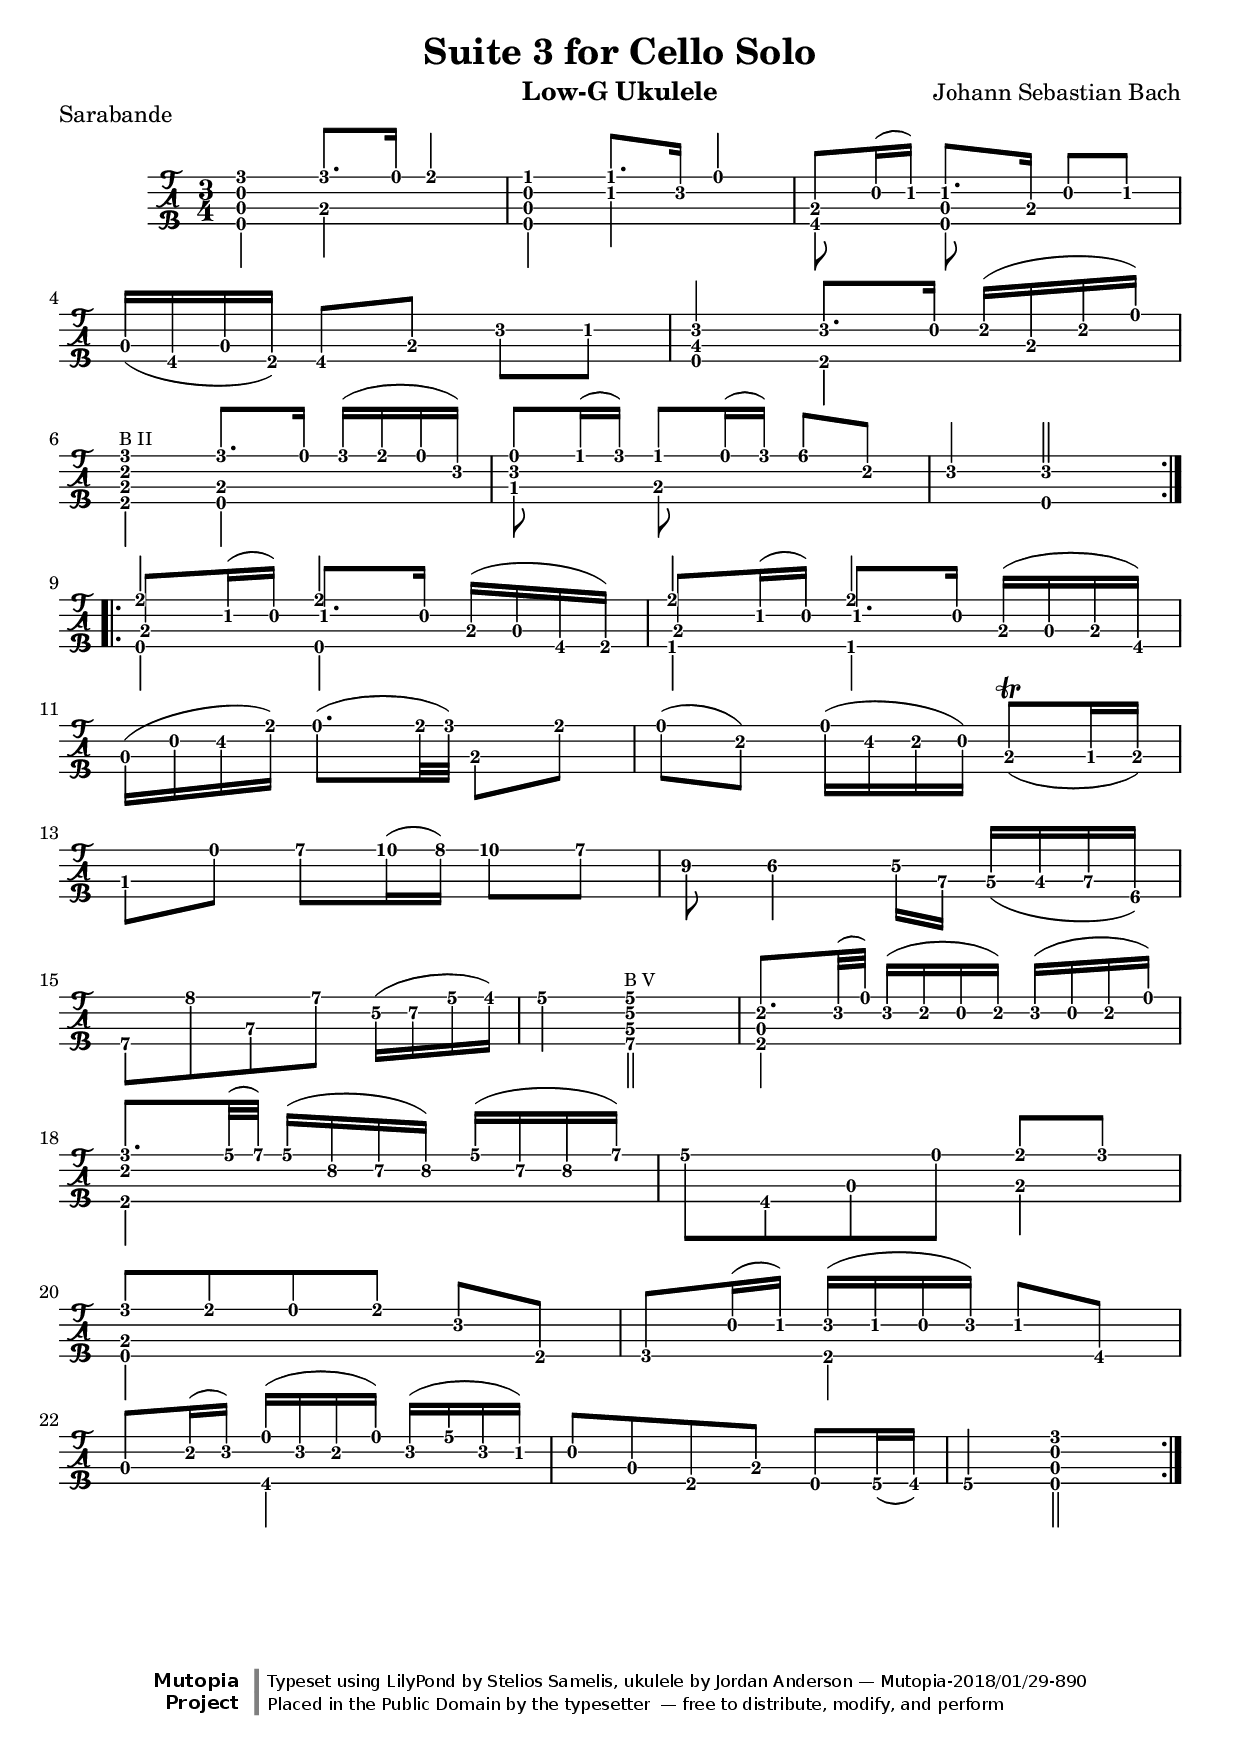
\version "2.20.0"
\include "header.ily"
\include "predefined-ukulele-fretboards.ly"
\include "../../../lib/barre.ily"

sarabande = \transpose c c' {
    \key c \major
    \time 3/4
    \set Staff.midiInstrument = "acoustic guitar (nylon)"

    \repeat volta 2 {
        <c g, e c'>4 << { c'8.[ a16] b4 } \\ { d4 } >> %1
        <c g, e bes>4 << { bes8.[ g16] a4 } \\ { f4 } >> %2
        << { d8[ e16( f)] f8. d16 e8 f } \\ { b,!8 s8 <c g,>8 s8 s4 } >> % 3
        c16( b, c a,) b,8[ d] \transpose c c'{g, f,} % 4
        <e g, g>4 << { g8. e16 fis16([ d fis a]) } \\ { a,4 s4 } >> %5
        <d a, fis c'>4^\markup{\tiny "B II"} << { c'8. a16 c'16([ b a g]) } \\ { <g, d>4 s4 } >> % 6
        << { <g a>8 bes16( c'!) bes8 a16( c') ees'8[ fis] } \\ { cis8 s8 d8 s8 s4 } >> % 7
        \stemUp g4 \stemNeutral <g g,>2 %8
    }
    \repeat volta 2 {
        << { b!4 b4 d16( c b, a,) b!4 b4 d16( c d b,) } \\ { g,4 g,4 s4 gis,4 gis,4 s4 } \\ % 9
        { d8[ f16( e)] f8. e16 s4 d8[ f16( e)] f8. e16 s4 } >> c16( e gis b) a8.( b32 c') d8[ b] % 10-11
        a8( fis) a16( gis fis e) d8^\trill( cis16 d) cis8[ a] e'8[ g'16( f')] g'8[ e'] cis'8\2 bes4\2 a16\2 g\3 f\3( e\3 g\3 cis\4) %11-14
        d8\4[ f' g\3 e'] a16\2( b\2 d' cis') %15
        d'4 <d\4 a\2 f\3 d'>2 % 16
        ^\markup{\tiny "B V"} << { fis8. g32( a) g16([ fis e fis]) g( e fis a) } \\ { <c a,>4 s2 } >> % 17
        << { c'8. d'32( e') d'16([ c'\2 b\2 c'\2]) d'( b\2 c'\2 e') } \\ { <a, fis>4 s2 } >> % 18
        d'8[ b, c a] << { b8[ c'] } \\ { d4 } >> % 19
        << { c'8[ b a b] g[ a,] bes,8 e16( f) g16([ f e g]) f8[ b,] c8 fis16( g) a([ g fis a]) g( d' g f) } \\ %
        { <g, d>4 s2 s4 a,4 s4 s4 b,4 s4 } >> e8[ c a, d] g,8[ c16\4( b,)] c4\4 <c g, e c'>2 %
    }
}


low-g-ukulele-tuning = \stringTuning <g c' e' a'>

\header {
      instrument = "Low-G Ukulele"
}

\score {
  \layout { system-count = #10 }
  \header { piece = "Sarabande" }
  \midi {\tempo 4 = 55}
  <<
    \new StaffGroup <<
      %\new Staff <<
      %  \clef treble
      %  <<
      %    \new Voice { \sarabande }
      %  >>
      %>>

      \new TabStaff <<
        \tabFullNotation
        \time 3/4
        \set TabStaff.stringTunings = #low-g-ukulele-tuning
        <<
          \new TabVoice { \sarabande }
        >>
      >>
    >>
  >>
}
